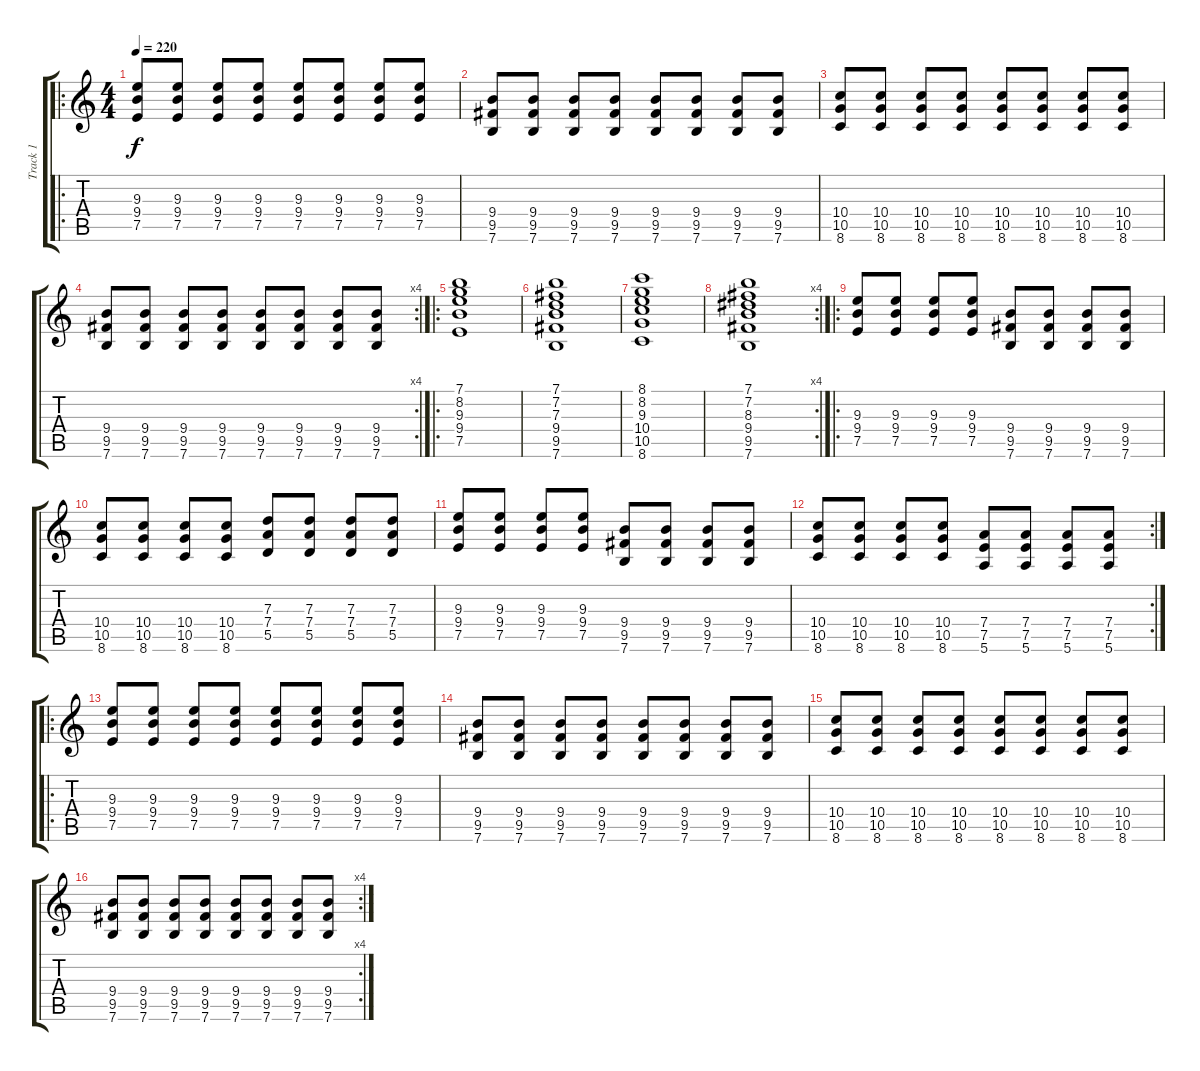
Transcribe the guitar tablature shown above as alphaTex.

\track ("Track 1" "Track 1") {mute instrument electricguitarclean}
\staff {score tabs}
\tuning (E4 B3 G3 D3 A2 E2) {hide}
\ro
\ts (4 4)
\tempo 220
\clef g2
\ks c
(9.3 9.4 7.5).8{dy f} (9.3 9.4 7.5).8 (9.3 9.4 7.5).8 (9.3 9.4 7.5).8 (9.3 9.4 7.5).8 (9.3 9.4 7.5).8 (9.3 9.4 7.5).8 (9.3 9.4 7.5).8 |
(9.4 9.5 7.6).8 (9.4 9.5 7.6).8 (9.4 9.5 7.6).8 (9.4 9.5 7.6).8 (9.4 9.5 7.6).8 (9.4 9.5 7.6).8 (9.4 9.5 7.6).8 (9.4 9.5 7.6).8 |
(10.4 10.5 8.6).8 (10.4 10.5 8.6).8 (10.4 10.5 8.6).8 (10.4 10.5 8.6).8 (10.4 10.5 8.6).8 (10.4 10.5 8.6).8 (10.4 10.5 8.6).8 (10.4 10.5 8.6).8 |
\rc 4
(9.4 9.5 7.6).8 (9.4 9.5 7.6).8 (9.4 9.5 7.6).8 (9.4 9.5 7.6).8 (9.4 9.5 7.6).8 (9.4 9.5 7.6).8 (9.4 9.5 7.6).8 (9.4 9.5 7.6).8 |
\ro
(7.1 8.2 9.3 9.4 7.5).1 |
(7.1 7.2 7.3 9.4 9.5 7.6).1 |
(8.1 8.2 9.3 10.4 10.5 8.6).1 |
\rc 4
(7.1 7.2 8.3 9.4 9.5 7.6).1 |
\ro
(9.3 9.4 7.5).8{instrument distortionguitar} (9.3 9.4 7.5).8 (9.3 9.4 7.5).8 (9.3 9.4 7.5).8 (9.4 9.5 7.6).8 (9.4 9.5 7.6).8 (9.4 9.5 7.6).8 (9.4 9.5 7.6).8 |
(10.4 10.5 8.6).8 (10.4 10.5 8.6).8 (10.4 10.5 8.6).8 (10.4 10.5 8.6).8 (7.3 7.4 5.5).8 (7.3 7.4 5.5).8 (7.3 7.4 5.5).8 (7.3 7.4 5.5).8 |
(9.3 9.4 7.5).8 (9.3 9.4 7.5).8 (9.3 9.4 7.5).8 (9.3 9.4 7.5).8 (9.4 9.5 7.6).8 (9.4 9.5 7.6).8 (9.4 9.5 7.6).8 (9.4 9.5 7.6).8 |
\rc 2
(10.4 10.5 8.6).8 (10.4 10.5 8.6).8 (10.4 10.5 8.6).8 (10.4 10.5 8.6).8 (7.4 7.5 5.6).8 (7.4 7.5 5.6).8 (7.4 7.5 5.6).8 (7.4 7.5 5.6).8 |
\ro
(9.3 9.4 7.5).8 (9.3 9.4 7.5).8 (9.3 9.4 7.5).8 (9.3 9.4 7.5).8 (9.3 9.4 7.5).8 (9.3 9.4 7.5).8 (9.3 9.4 7.5).8 (9.3 9.4 7.5).8 |
(9.4 9.5 7.6).8 (9.4 9.5 7.6).8 (9.4 9.5 7.6).8 (9.4 9.5 7.6).8 (9.4 9.5 7.6).8 (9.4 9.5 7.6).8 (9.4 9.5 7.6).8 (9.4 9.5 7.6).8 |
(10.4 10.5 8.6).8 (10.4 10.5 8.6).8 (10.4 10.5 8.6).8 (10.4 10.5 8.6).8 (10.4 10.5 8.6).8 (10.4 10.5 8.6).8 (10.4 10.5 8.6).8 (10.4 10.5 8.6).8 |
\rc 4
(9.4 9.5 7.6).8 (9.4 9.5 7.6).8 (9.4 9.5 7.6).8 (9.4 9.5 7.6).8 (9.4 9.5 7.6).8 (9.4 9.5 7.6).8 (9.4 9.5 7.6).8 (9.4 9.5 7.6).8
